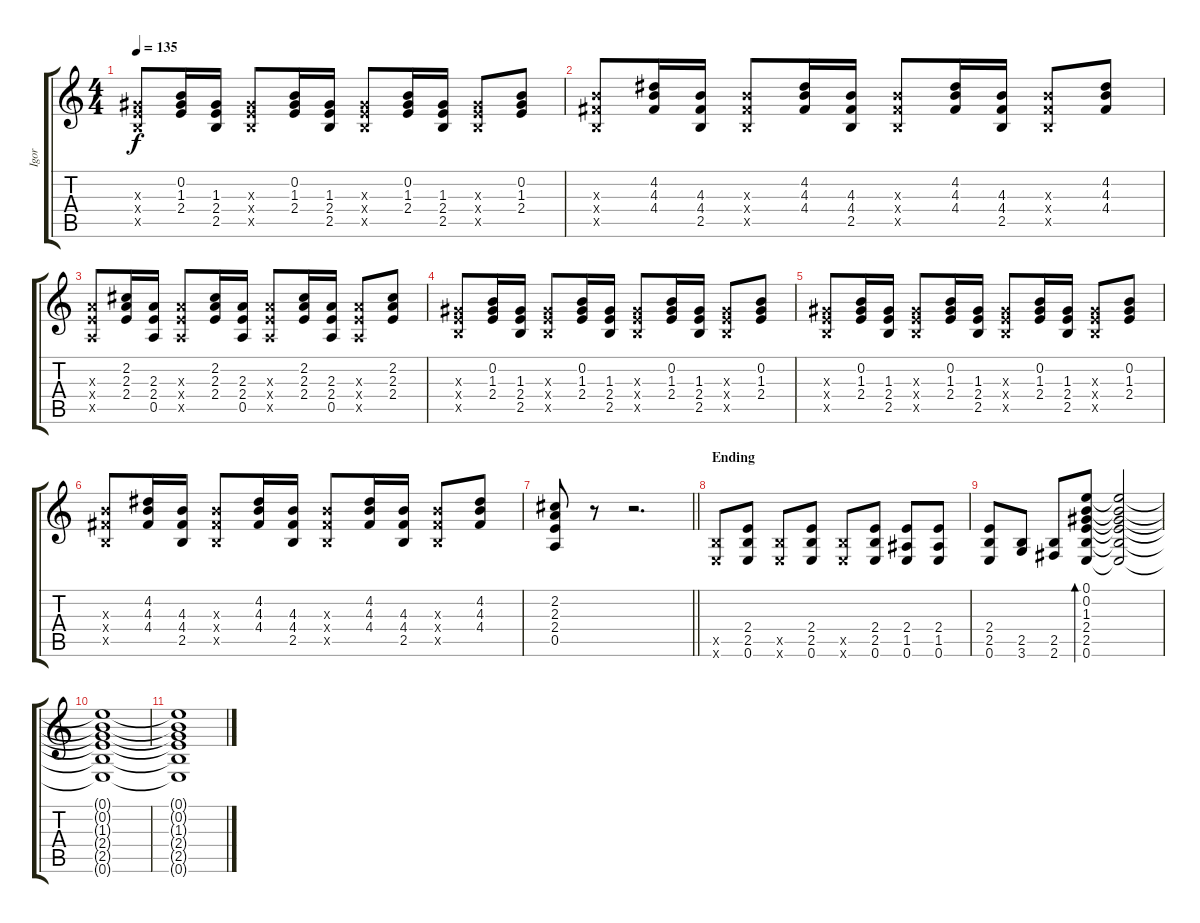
\track ("Igor" "Igor") {instrument acousticguitarsteel}
\staff {score tabs}
\tuning (E4 B3 G3 D3 A2 E2) {hide}
\ts (4 4)
\tempo 135
\clef g2
\ks c
(1.3{x} 2.4{x} 2.5{x}).8{dy f} (0.2 1.3 2.4).16 (1.3 2.4 2.5).16 (1.3{x} 2.4{x} 2.5{x}).8 (0.2 1.3 2.4).16 (1.3 2.4 2.5).16 (1.3{x} 2.4{x} 2.5{x}).8 (0.2 1.3 2.4).16 (1.3 2.4 2.5).16 (1.3{x} 2.4{x} 2.5{x}).8 (0.2 1.3 2.4).8 |
(4.3{x} 4.4{x} 2.5{x}).8 (4.2 4.3 4.4).16 (4.3 4.4 2.5).16 (4.3{x} 4.4{x} 2.5{x}).8 (4.2 4.3 4.4).16 (4.3 4.4 2.5).16 (4.3{x} 4.4{x} 2.5{x}).8 (4.2 4.3 4.4).16 (4.3 4.4 2.5).16 (4.3{x} 4.4{x} 2.5{x}).8 (4.2 4.3 4.4).8 |
(2.3{x} 2.4{x} 0.5{x}).8 (2.2 2.3 2.4).16 (2.3 2.4 0.5).16 (2.3{x} 2.4{x} 0.5{x}).8 (2.2 2.3 2.4).16 (2.3 2.4 0.5).16 (2.3{x} 2.4{x} 0.5{x}).8 (2.2 2.3 2.4).16 (2.3 2.4 0.5).16 (2.3{x} 2.4{x} 0.5{x}).8 (2.2 2.3 2.4).8 |
(1.3{x} 2.4{x} 2.5{x}).8 (0.2 1.3 2.4).16 (1.3 2.4 2.5).16 (1.3{x} 2.4{x} 2.5{x}).8 (0.2 1.3 2.4).16 (1.3 2.4 2.5).16 (1.3{x} 2.4{x} 2.5{x}).8 (0.2 1.3 2.4).16 (1.3 2.4 2.5).16 (1.3{x} 2.4{x} 2.5{x}).8 (0.2 1.3 2.4).8 |
(1.3{x} 2.4{x} 2.5{x}).8 (0.2 1.3 2.4).16 (1.3 2.4 2.5).16 (1.3{x} 2.4{x} 2.5{x}).8 (0.2 1.3 2.4).16 (1.3 2.4 2.5).16 (1.3{x} 2.4{x} 2.5{x}).8 (0.2 1.3 2.4).16 (1.3 2.4 2.5).16 (1.3{x} 2.4{x} 2.5{x}).8 (0.2 1.3 2.4).8 |
(4.3{x} 4.4{x} 2.5{x}).8 (4.2 4.3 4.4).16 (4.3 4.4 2.5).16 (4.3{x} 4.4{x} 2.5{x}).8 (4.2 4.3 4.4).16 (4.3 4.4 2.5).16 (4.3{x} 4.4{x} 2.5{x}).8 (4.2 4.3 4.4).16 (4.3 4.4 2.5).16 (4.3{x} 4.4{x} 2.5{x}).8 (4.2 4.3 4.4).8 |
\barLineRight lightlight
(2.2 2.3 2.4 0.5).8 r.8 r.2{d} |
\section ("" "Ending")
(2.5{x} 0.6{x}).8 (2.4 2.5 0.6).8 (2.5{x} 0.6{x}).8 (2.4 2.5 0.6).8 (2.5{x} 0.6{x}).8 (2.4 2.5 0.6).8 (2.4 1.5 0.6).8 (2.4 1.5 0.6).8 |
(2.4 2.5 0.6).8 (2.5 3.6).8 (2.5 2.6).8 (0.1 0.2 1.3 2.4 2.5 0.6).8{bd 60} (0.1{t} 0.2{t} 1.3{t} 2.4{t} 2.5{t} 0.6{t}).2 |
(0.1{t} 0.2{t} 1.3{t} 2.4{t} 2.5{t} 0.6{t}).1 |
(0.1{t} 0.2{t} 1.3{t} 2.4{t} 2.5{t} 0.6{t}).1
